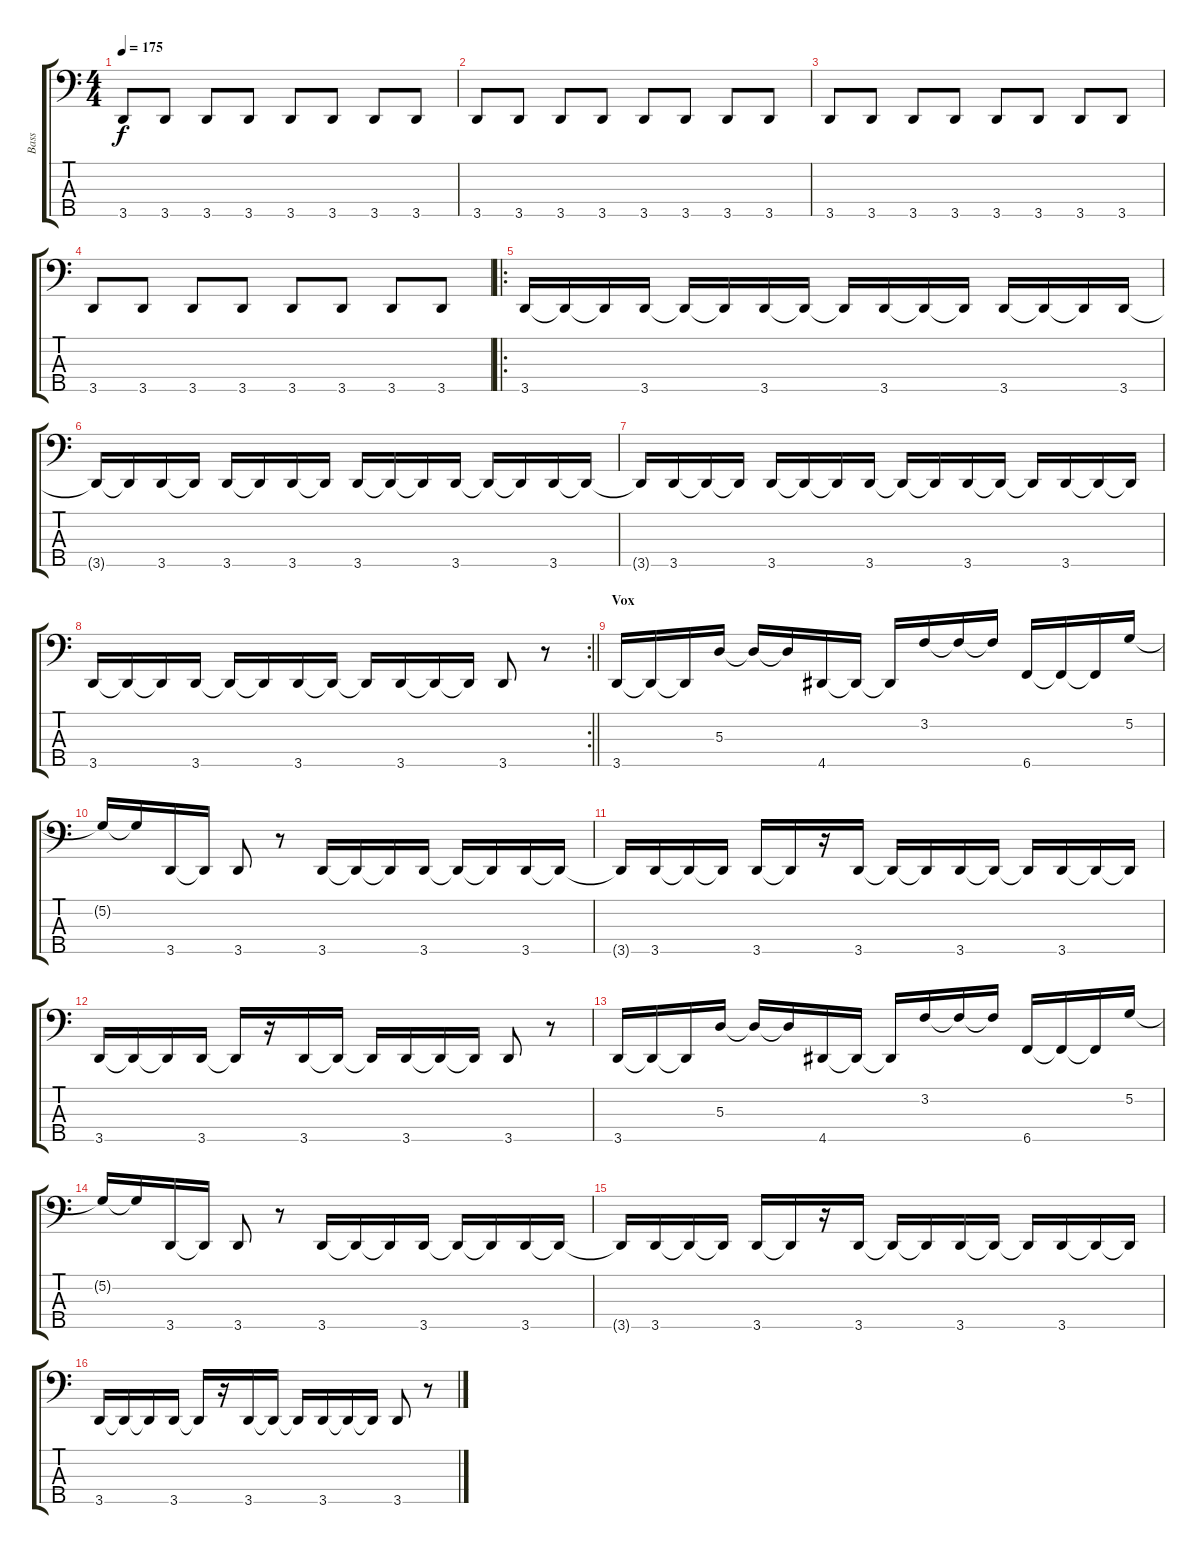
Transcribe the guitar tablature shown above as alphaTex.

\track ("Bass" "Bass") {instrument electricbassfinger}
\staff {score tabs}
\tuning (G2 D2 A1 E1 B0) {hide}
\ts (4 4)
\tempo 175
\clef f4
\ks c
3.5.8{dy f} 3.5.8 3.5.8 3.5.8 3.5.8 3.5.8 3.5.8 3.5.8 |
3.5.8 3.5.8 3.5.8 3.5.8 3.5.8 3.5.8 3.5.8 3.5.8 |
3.5.8 3.5.8 3.5.8 3.5.8 3.5.8 3.5.8 3.5.8 3.5.8 |
3.5.8 3.5.8 3.5.8 3.5.8 3.5.8 3.5.8 3.5.8 3.5.8 |
\ro
3.5.16 3.5{t}.16 3.5{t}.16 3.5.16 3.5{t}.16 3.5{t}.16 3.5.16 3.5{t}.16 3.5{t}.16 3.5.16 3.5{t}.16 3.5{t}.16 3.5.16 3.5{t}.16 3.5{t}.16 3.5.16 |
3.5{t}.16 3.5{t}.16 3.5.16 3.5{t}.16 3.5.16 3.5{t}.16 3.5.16 3.5{t}.16 3.5.16 3.5{t}.16 3.5{t}.16 3.5.16 3.5{t}.16 3.5{t}.16 3.5.16 3.5{t}.16 |
3.5{t}.16 3.5.16 3.5{t}.16 3.5{t}.16 3.5.16 3.5{t}.16 3.5{t}.16 3.5.16 3.5{t}.16 3.5{t}.16 3.5.16 3.5{t}.16 3.5{t}.16 3.5.16 3.5{t}.16 3.5{t}.16 |
\rc 2
\barLineRight lightlight
3.5.16 3.5{t}.16 3.5{t}.16 3.5.16 3.5{t}.16 3.5{t}.16 3.5.16 3.5{t}.16 3.5{t}.16 3.5.16 3.5{t}.16 3.5{t}.16 3.5.8 r.8 |
\section ("" "Vox")
3.5.16 3.5{t}.16 3.5{t}.16 5.3.16 5.3{t}.16 5.3{t}.16 4.5.16 4.5{t}.16 4.5{t}.16 3.2.16 3.2{t}.16 3.2{t}.16 6.5.16 6.5{t}.16 6.5{t}.16 5.2.16 |
5.2{t}.16 5.2{t}.16 3.5.16 3.5{t}.16 3.5.8 r.8 3.5.16 3.5{t}.16 3.5{t}.16 3.5.16 3.5{t}.16 3.5{t}.16 3.5.16 3.5{t}.16 |
3.5{t}.16 3.5.16 3.5{t}.16 3.5{t}.16 3.5.16 3.5{t}.16 r.16 3.5.16 3.5{t}.16 3.5{t}.16 3.5.16 3.5{t}.16 3.5{t}.16 3.5.16 3.5{t}.16 3.5{t}.16 |
3.5.16 3.5{t}.16 3.5{t}.16 3.5.16 3.5{t}.16 r.16 3.5.16 3.5{t}.16 3.5{t}.16 3.5.16 3.5{t}.16 3.5{t}.16 3.5.8 r.8 |
3.5.16 3.5{t}.16 3.5{t}.16 5.3.16 5.3{t}.16 5.3{t}.16 4.5.16 4.5{t}.16 4.5{t}.16 3.2.16 3.2{t}.16 3.2{t}.16 6.5.16 6.5{t}.16 6.5{t}.16 5.2.16 |
5.2{t}.16 5.2{t}.16 3.5.16 3.5{t}.16 3.5.8 r.8 3.5.16 3.5{t}.16 3.5{t}.16 3.5.16 3.5{t}.16 3.5{t}.16 3.5.16 3.5{t}.16 |
3.5{t}.16 3.5.16 3.5{t}.16 3.5{t}.16 3.5.16 3.5{t}.16 r.16 3.5.16 3.5{t}.16 3.5{t}.16 3.5.16 3.5{t}.16 3.5{t}.16 3.5.16 3.5{t}.16 3.5{t}.16 |
3.5.16 3.5{t}.16 3.5{t}.16 3.5.16 3.5{t}.16 r.16 3.5.16 3.5{t}.16 3.5{t}.16 3.5.16 3.5{t}.16 3.5{t}.16 3.5.8 r.8
